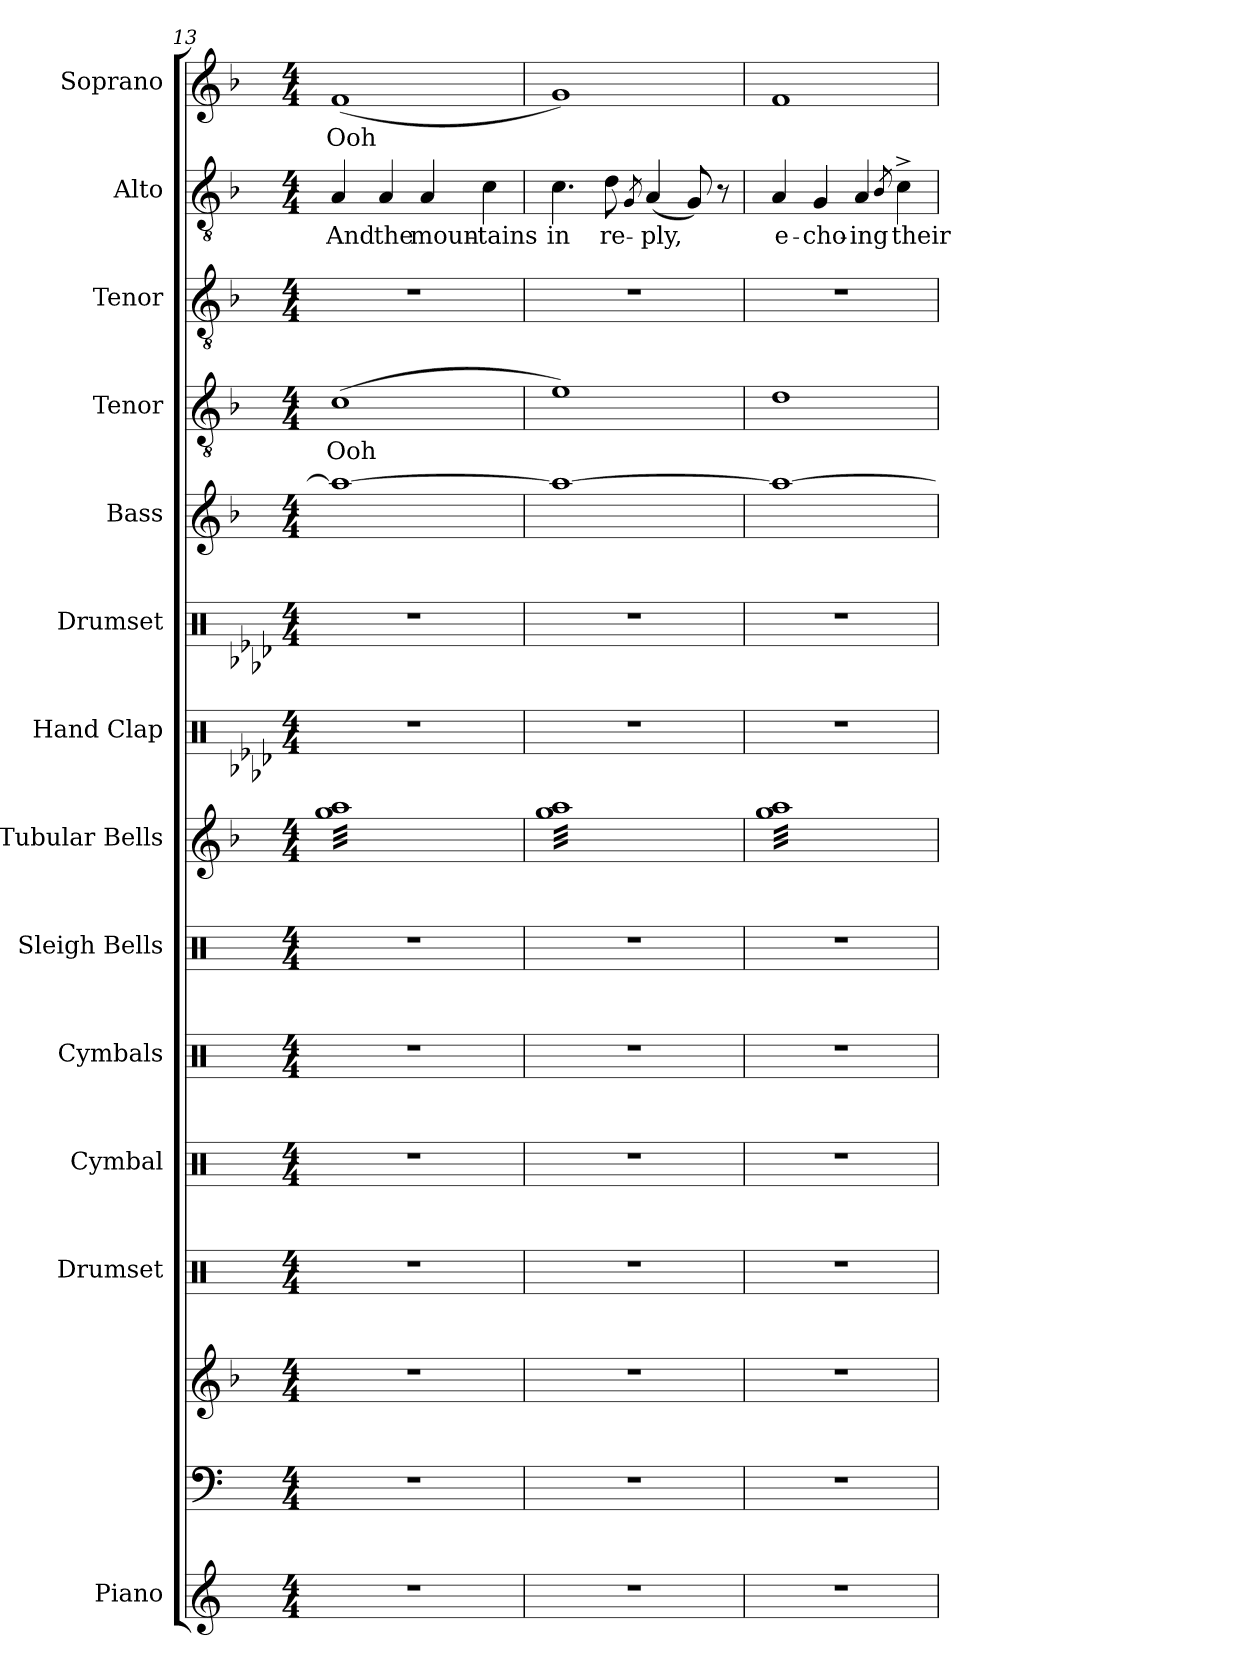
**kern	**kern	**kern	**kern	**kern	**kern	**kern	**kern	**kern	**kern	**kern	**kern	**text	**kern	**kern	**text	**kern	**text
*part13	*part13	*part13	*part12	*part11	*part10	*part9	*part8	*part7	*part6	*part5	*part4	*part4	*part3	*part2	*part2	*part1	*part1
*staff15	*staff14	*staff13	*staff12	*staff11	*staff10	*staff9	*staff8	*staff7	*staff6	*staff5	*staff4	*staff4	*staff3	*staff2	*staff2	*staff1	*staff1
*I"Piano	*	*	*I"Drumset	*I"Cymbal	*I"Cymbals	*I"Sleigh Bells	*I"Tubular Bells	*I"Hand Clap	*I"Drumset	*I"Bass	*I"Tenor	*	*I"Tenor	*I"Alto	*	*I"Soprano	*
*I'Pno.	*	*	*I'Drs.	*I'Cym.	*I'Cym.	*I'Sle. Be.	*I'Tu. Be.	*I'Clp.	*I'Drs.	*I'B.	*I'T.	*	*I'T.	*I'A.	*	*I'S.	*
!!LO:LB:g=z
*clefG2	*clefF4	*clefG2	*clefX	*clefX	*clefX	*clefX	*clefG2	*clefX	*clefX	*clefG2	*clefGv2	*	*clefGv2	*clefGv2	*	*clefG2	*
*	*	*k[b-]	*k[]	*k[]	*k[]	*k[]	*k[b-]	*k[b-e-a-d-]	*k[b-e-a-d-]	*k[b-]	*k[b-]	*	*k[b-]	*k[b-]	*	*k[b-]	*
*M4/4	*M4/4	*M4/4	*M4/4	*M4/4	*M4/4	*M4/4	*M4/4	*M4/4	*M4/4	*M4/4	*M4/4	*	*M4/4	*M4/4	*	*M4/4	*
=13	=13	=13	=13	=13	=13	=13	=13	=13	=13	=13	=13	=13	=13	=13	=13	=13	=13
*	*	*	*	*	*	*	*tremolo	*	*	*	*	*	*	*	*	*	*
1r	1r	1r	1r	1r	1r	1r	32gg 32aaLLL	1r	1r	1aa_	(1c	Ooh	1r	4A/	And	(1f	Ooh
.	.	.	.	.	.	.	32gg 32aa	.	.	.	.	.	.	.	.	.	.
.	.	.	.	.	.	.	32gg 32aa	.	.	.	.	.	.	.	.	.	.
.	.	.	.	.	.	.	32gg 32aa	.	.	.	.	.	.	.	.	.	.
.	.	.	.	.	.	.	32gg 32aa	.	.	.	.	.	.	.	.	.	.
.	.	.	.	.	.	.	32gg 32aa	.	.	.	.	.	.	.	.	.	.
.	.	.	.	.	.	.	32gg 32aa	.	.	.	.	.	.	.	.	.	.
.	.	.	.	.	.	.	32gg 32aa	.	.	.	.	.	.	.	.	.	.
.	.	.	.	.	.	.	32gg 32aa	.	.	.	.	.	.	4A/	the	.	.
.	.	.	.	.	.	.	32gg 32aa	.	.	.	.	.	.	.	.	.	.
.	.	.	.	.	.	.	32gg 32aa	.	.	.	.	.	.	.	.	.	.
.	.	.	.	.	.	.	32gg 32aa	.	.	.	.	.	.	.	.	.	.
.	.	.	.	.	.	.	32gg 32aa	.	.	.	.	.	.	.	.	.	.
.	.	.	.	.	.	.	32gg 32aa	.	.	.	.	.	.	.	.	.	.
.	.	.	.	.	.	.	32gg 32aa	.	.	.	.	.	.	.	.	.	.
.	.	.	.	.	.	.	32gg 32aa	.	.	.	.	.	.	.	.	.	.
.	.	.	.	.	.	.	32gg 32aa	.	.	.	.	.	.	4A/	moun-	.	.
.	.	.	.	.	.	.	32gg 32aa	.	.	.	.	.	.	.	.	.	.
.	.	.	.	.	.	.	32gg 32aa	.	.	.	.	.	.	.	.	.	.
.	.	.	.	.	.	.	32gg 32aa	.	.	.	.	.	.	.	.	.	.
.	.	.	.	.	.	.	32gg 32aa	.	.	.	.	.	.	.	.	.	.
.	.	.	.	.	.	.	32gg 32aa	.	.	.	.	.	.	.	.	.	.
.	.	.	.	.	.	.	32gg 32aa	.	.	.	.	.	.	.	.	.	.
.	.	.	.	.	.	.	32gg 32aa	.	.	.	.	.	.	.	.	.	.
.	.	.	.	.	.	.	32gg 32aa	.	.	.	.	.	.	4c\	-tains	.	.
.	.	.	.	.	.	.	32gg 32aa	.	.	.	.	.	.	.	.	.	.
.	.	.	.	.	.	.	32gg 32aa	.	.	.	.	.	.	.	.	.	.
.	.	.	.	.	.	.	32gg 32aa	.	.	.	.	.	.	.	.	.	.
.	.	.	.	.	.	.	32gg 32aa	.	.	.	.	.	.	.	.	.	.
.	.	.	.	.	.	.	32gg 32aa	.	.	.	.	.	.	.	.	.	.
.	.	.	.	.	.	.	32gg 32aa	.	.	.	.	.	.	.	.	.	.
.	.	.	.	.	.	.	32gg 32aaJJJ	.	.	.	.	.	.	.	.	.	.
=14	=14	=14	=14	=14	=14	=14	=14	=14	=14	=14	=14	=14	=14	=14	=14	=14	=14
1r	1r	1r	1r	1r	1r	1r	32gg 32aaLLL	1r	1r	1aa_	1e)	.	1r	4.c\	in	1g)	.
.	.	.	.	.	.	.	32gg 32aa	.	.	.	.	.	.	.	.	.	.
.	.	.	.	.	.	.	32gg 32aa	.	.	.	.	.	.	.	.	.	.
.	.	.	.	.	.	.	32gg 32aa	.	.	.	.	.	.	.	.	.	.
.	.	.	.	.	.	.	32gg 32aa	.	.	.	.	.	.	.	.	.	.
.	.	.	.	.	.	.	32gg 32aa	.	.	.	.	.	.	.	.	.	.
.	.	.	.	.	.	.	32gg 32aa	.	.	.	.	.	.	.	.	.	.
.	.	.	.	.	.	.	32gg 32aa	.	.	.	.	.	.	.	.	.	.
.	.	.	.	.	.	.	32gg 32aa	.	.	.	.	.	.	.	.	.	.
.	.	.	.	.	.	.	32gg 32aa	.	.	.	.	.	.	.	.	.	.
.	.	.	.	.	.	.	32gg 32aa	.	.	.	.	.	.	.	.	.	.
.	.	.	.	.	.	.	32gg 32aa	.	.	.	.	.	.	.	.	.	.
.	.	.	.	.	.	.	32gg 32aa	.	.	.	.	.	.	8d\	re-	.	.
.	.	.	.	.	.	.	32gg 32aa	.	.	.	.	.	.	.	.	.	.
.	.	.	.	.	.	.	32gg 32aa	.	.	.	.	.	.	.	.	.	.
.	.	.	.	.	.	.	32gg 32aa	.	.	.	.	.	.	.	.	.	.
.	.	.	.	.	.	.	.	.	.	.	.	.	.	8qG/	.	.	.
.	.	.	.	.	.	.	32gg 32aa	.	.	.	.	.	.	(4A/	-ply,	.	.
.	.	.	.	.	.	.	32gg 32aa	.	.	.	.	.	.	.	.	.	.
.	.	.	.	.	.	.	32gg 32aa	.	.	.	.	.	.	.	.	.	.
.	.	.	.	.	.	.	32gg 32aa	.	.	.	.	.	.	.	.	.	.
.	.	.	.	.	.	.	32gg 32aa	.	.	.	.	.	.	.	.	.	.
.	.	.	.	.	.	.	32gg 32aa	.	.	.	.	.	.	.	.	.	.
.	.	.	.	.	.	.	32gg 32aa	.	.	.	.	.	.	.	.	.	.
.	.	.	.	.	.	.	32gg 32aa	.	.	.	.	.	.	.	.	.	.
.	.	.	.	.	.	.	32gg 32aa	.	.	.	.	.	.	8G/)	.	.	.
.	.	.	.	.	.	.	32gg 32aa	.	.	.	.	.	.	.	.	.	.
.	.	.	.	.	.	.	32gg 32aa	.	.	.	.	.	.	.	.	.	.
.	.	.	.	.	.	.	32gg 32aa	.	.	.	.	.	.	.	.	.	.
.	.	.	.	.	.	.	32gg 32aa	.	.	.	.	.	.	8r	.	.	.
.	.	.	.	.	.	.	32gg 32aa	.	.	.	.	.	.	.	.	.	.
.	.	.	.	.	.	.	32gg 32aa	.	.	.	.	.	.	.	.	.	.
.	.	.	.	.	.	.	32gg 32aaJJJ	.	.	.	.	.	.	.	.	.	.
=15	=15	=15	=15	=15	=15	=15	=15	=15	=15	=15	=15	=15	=15	=15	=15	=15	=15
1r	1r	1r	1r	1r	1r	1r	32gg 32aaLLL	1r	1r	1aa_	1d	.	1r	4A/	e-	1f	.
.	.	.	.	.	.	.	32gg 32aa	.	.	.	.	.	.	.	.	.	.
.	.	.	.	.	.	.	32gg 32aa	.	.	.	.	.	.	.	.	.	.
.	.	.	.	.	.	.	32gg 32aa	.	.	.	.	.	.	.	.	.	.
.	.	.	.	.	.	.	32gg 32aa	.	.	.	.	.	.	.	.	.	.
.	.	.	.	.	.	.	32gg 32aa	.	.	.	.	.	.	.	.	.	.
.	.	.	.	.	.	.	32gg 32aa	.	.	.	.	.	.	.	.	.	.
.	.	.	.	.	.	.	32gg 32aa	.	.	.	.	.	.	.	.	.	.
.	.	.	.	.	.	.	32gg 32aa	.	.	.	.	.	.	4G/	-cho-	.	.
.	.	.	.	.	.	.	32gg 32aa	.	.	.	.	.	.	.	.	.	.
.	.	.	.	.	.	.	32gg 32aa	.	.	.	.	.	.	.	.	.	.
.	.	.	.	.	.	.	32gg 32aa	.	.	.	.	.	.	.	.	.	.
.	.	.	.	.	.	.	32gg 32aa	.	.	.	.	.	.	.	.	.	.
.	.	.	.	.	.	.	32gg 32aa	.	.	.	.	.	.	.	.	.	.
.	.	.	.	.	.	.	32gg 32aa	.	.	.	.	.	.	.	.	.	.
.	.	.	.	.	.	.	32gg 32aa	.	.	.	.	.	.	.	.	.	.
.	.	.	.	.	.	.	32gg 32aa	.	.	.	.	.	.	4A/	-ing	.	.
.	.	.	.	.	.	.	32gg 32aa	.	.	.	.	.	.	.	.	.	.
.	.	.	.	.	.	.	32gg 32aa	.	.	.	.	.	.	.	.	.	.
.	.	.	.	.	.	.	32gg 32aa	.	.	.	.	.	.	.	.	.	.
.	.	.	.	.	.	.	32gg 32aa	.	.	.	.	.	.	.	.	.	.
.	.	.	.	.	.	.	32gg 32aa	.	.	.	.	.	.	.	.	.	.
.	.	.	.	.	.	.	32gg 32aa	.	.	.	.	.	.	.	.	.	.
.	.	.	.	.	.	.	32gg 32aa	.	.	.	.	.	.	.	.	.	.
.	.	.	.	.	.	.	.	.	.	.	.	.	.	8qB-/	.	.	.
.	.	.	.	.	.	.	32gg 32aa	.	.	.	.	.	.	4c^\	their	.	.
.	.	.	.	.	.	.	32gg 32aa	.	.	.	.	.	.	.	.	.	.
.	.	.	.	.	.	.	32gg 32aa	.	.	.	.	.	.	.	.	.	.
.	.	.	.	.	.	.	32gg 32aa	.	.	.	.	.	.	.	.	.	.
.	.	.	.	.	.	.	32gg 32aa	.	.	.	.	.	.	.	.	.	.
.	.	.	.	.	.	.	32gg 32aa	.	.	.	.	.	.	.	.	.	.
.	.	.	.	.	.	.	32gg 32aa	.	.	.	.	.	.	.	.	.	.
.	.	.	.	.	.	.	32gg 32aaJJJ	.	.	.	.	.	.	.	.	.	.
*	*	*	*	*	*	*	*Xtremolo	*	*	*	*	*	*	*	*	*	*
=	=	=	=	=	=	=	=	=	=	=	=	=	=	=	=	=	=
*-	*-	*-	*-	*-	*-	*-	*-	*-	*-	*-	*-	*-	*-	*-	*-	*-	*-
